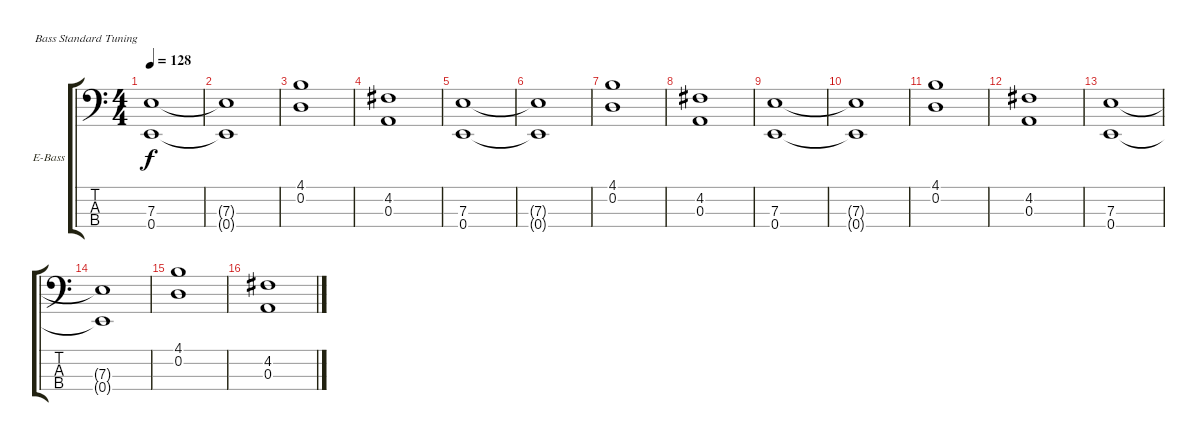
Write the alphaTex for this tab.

\defaultSystemsLayout 4
\bracketExtendMode groupsimilarinstruments
\firstSystemTrackNameOrientation horizontal
\otherSystemsTrackNameOrientation horizontal
\track ("Cliff Burton (Dist.Bass-1)" "E-Bass") {instrument electricbassfinger}
\staff {score tabs}
\tuning (G2 D2 A1 E1)
\ts (4 4)
\tempo 128
\clef f4
\ks c
(0.4 7.3).1{dy f} |
(0.4{t} 7.3{t}).1 |
(0.2 4.1).1 |
(0.3 4.2).1 |
(0.4 7.3).1 |
(0.4{t} 7.3{t}).1 |
(0.2 4.1).1 |
(0.3 4.2).1 |
(0.4 7.3).1 |
(0.4{t} 7.3{t}).1 |
(0.2 4.1).1 |
(0.3 4.2).1 |
(0.4 7.3).1 |
(0.4{t} 7.3{t}).1 |
(0.2 4.1).1 |
(0.3 4.2).1
